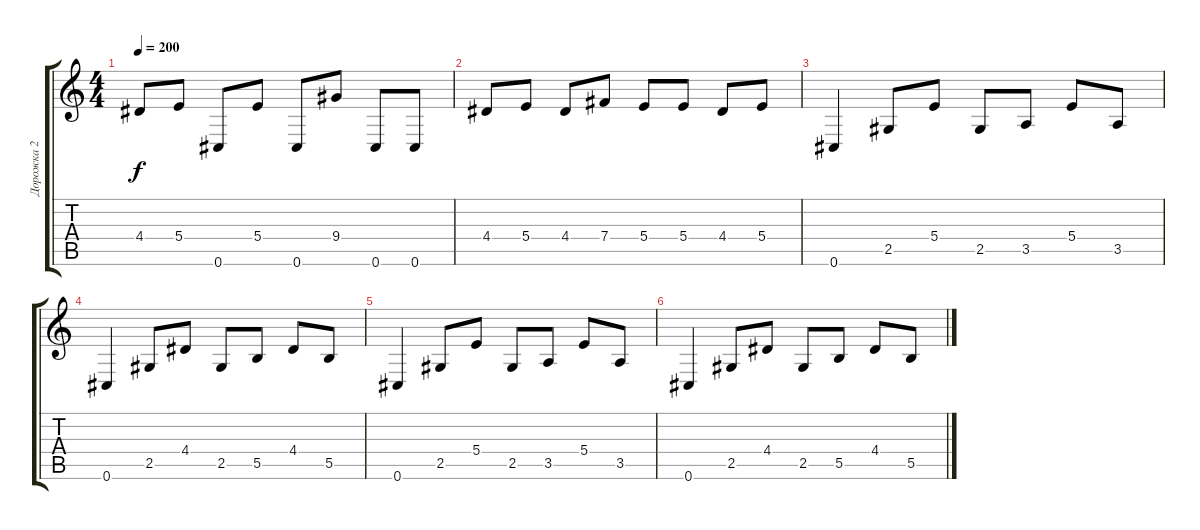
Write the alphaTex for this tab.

\track ("Дорожка 2" "Дорожка 2") {instrument overdrivenguitar}
\staff {score tabs}
\tuning (Db4 Ab3 E3 B2 Gb2 Db2) {hide}
\ts (4 4)
\tempo 200
\clef g2
\ks c
4.4.8{dy f} 5.4.8 0.6.8 5.4.8 0.6.8 9.4.8 0.6.8 0.6.8 |
4.4.8 5.4.8 4.4.8 7.4.8 5.4.8 5.4.8 4.4.8 5.4.8 |
0.6.4 2.5.8 5.4.8 2.5.8 3.5.8 5.4.8 3.5.8 |
0.6.4 2.5.8 4.4.8 2.5.8 5.5.8 4.4.8 5.5.8 |
0.6.4 2.5.8 5.4.8 2.5.8 3.5.8 5.4.8 3.5.8 |
0.6.4 2.5.8 4.4.8 2.5.8 5.5.8 4.4.8 5.5.8
